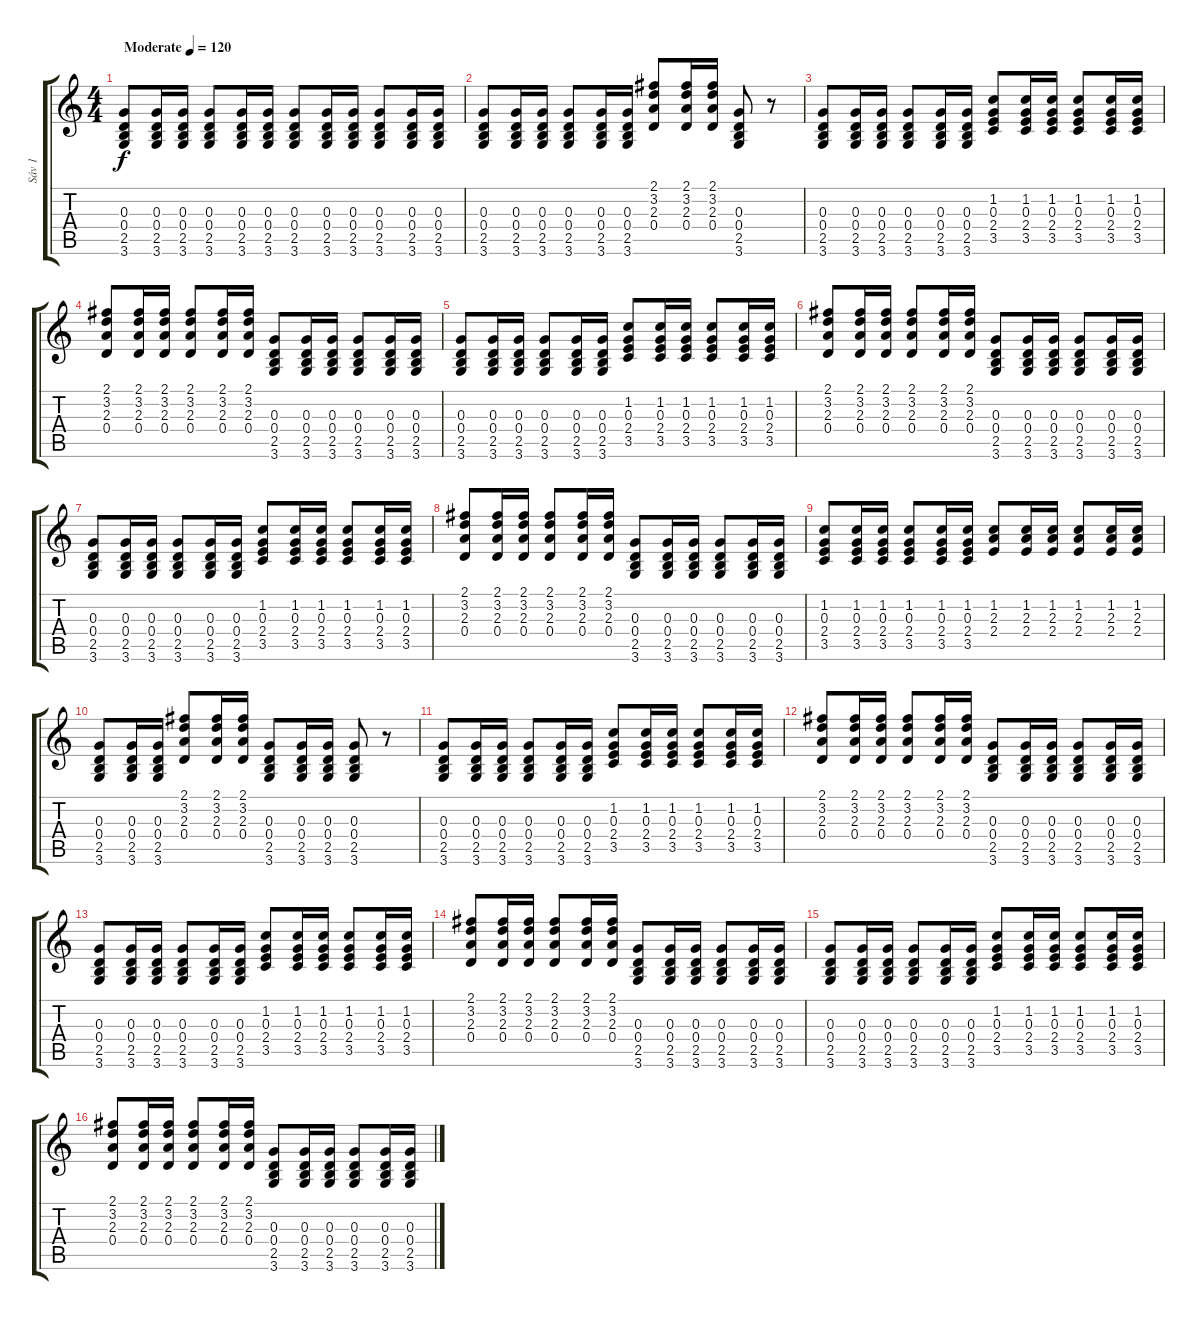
\track ("Sáv 1" "Sáv 1") {instrument acousticguitarsteel}
\staff {score tabs}
\tuning (E4 B3 G3 D3 A2 E2) {hide}
\ts (4 4)
\tempo (120 "Moderate")
\clef g2
\ks c
(0.3 0.4 2.5 3.6).8{dy f instrument acousticguitarsteel} (0.3 0.4 2.5 3.6).16 (0.3 0.4 2.5 3.6).16 (0.3 0.4 2.5 3.6).8 (0.3 0.4 2.5 3.6).16 (0.3 0.4 2.5 3.6).16 (0.3 0.4 2.5 3.6).8 (0.3 0.4 2.5 3.6).16 (0.3 0.4 2.5 3.6).16 (0.3 0.4 2.5 3.6).8 (0.3 0.4 2.5 3.6).16 (0.3 0.4 2.5 3.6).16 |
(0.3 0.4 2.5 3.6).8 (0.3 0.4 2.5 3.6).16 (0.3 0.4 2.5 3.6).16 (0.3 0.4 2.5 3.6).8 (0.3 0.4 2.5 3.6).16 (0.3 0.4 2.5 3.6).16 (2.1 3.2 2.3 0.4).8 (2.1 3.2 2.3 0.4).16 (2.1 3.2 2.3 0.4).16 (0.3 0.4 2.5 3.6).8 r.8 |
(0.3 0.4 2.5 3.6).8 (0.3 0.4 2.5 3.6).16 (0.3 0.4 2.5 3.6).16 (0.3 0.4 2.5 3.6).8 (0.3 0.4 2.5 3.6).16 (0.3 0.4 2.5 3.6).16 (1.2 0.3 2.4 3.5).8 (1.2 0.3 2.4 3.5).16 (1.2 0.3 2.4 3.5).16 (1.2 0.3 2.4 3.5).8 (1.2 0.3 2.4 3.5).16 (1.2 0.3 2.4 3.5).16 |
(2.1 3.2 2.3 0.4).8 (2.1 3.2 2.3 0.4).16 (2.1 3.2 2.3 0.4).16 (2.1 3.2 2.3 0.4).8 (2.1 3.2 2.3 0.4).16 (2.1 3.2 2.3 0.4).16 (0.3 0.4 2.5 3.6).8 (0.3 0.4 2.5 3.6).16 (0.3 0.4 2.5 3.6).16 (0.3 0.4 2.5 3.6).8 (0.3 0.4 2.5 3.6).16 (0.3 0.4 2.5 3.6).16 |
(0.3 0.4 2.5 3.6).8 (0.3 0.4 2.5 3.6).16 (0.3 0.4 2.5 3.6).16 (0.3 0.4 2.5 3.6).8 (0.3 0.4 2.5 3.6).16 (0.3 0.4 2.5 3.6).16 (1.2 0.3 2.4 3.5).8 (1.2 0.3 2.4 3.5).16 (1.2 0.3 2.4 3.5).16 (1.2 0.3 2.4 3.5).8 (1.2 0.3 2.4 3.5).16 (1.2 0.3 2.4 3.5).16 |
(2.1 3.2 2.3 0.4).8 (2.1 3.2 2.3 0.4).16 (2.1 3.2 2.3 0.4).16 (2.1 3.2 2.3 0.4).8 (2.1 3.2 2.3 0.4).16 (2.1 3.2 2.3 0.4).16 (0.3 0.4 2.5 3.6).8 (0.3 0.4 2.5 3.6).16 (0.3 0.4 2.5 3.6).16 (0.3 0.4 2.5 3.6).8 (0.3 0.4 2.5 3.6).16 (0.3 0.4 2.5 3.6).16 |
(0.3 0.4 2.5 3.6).8 (0.3 0.4 2.5 3.6).16 (0.3 0.4 2.5 3.6).16 (0.3 0.4 2.5 3.6).8 (0.3 0.4 2.5 3.6).16 (0.3 0.4 2.5 3.6).16 (1.2 0.3 2.4 3.5).8 (1.2 0.3 2.4 3.5).16 (1.2 0.3 2.4 3.5).16 (1.2 0.3 2.4 3.5).8 (1.2 0.3 2.4 3.5).16 (1.2 0.3 2.4 3.5).16 |
(2.1 3.2 2.3 0.4).8 (2.1 3.2 2.3 0.4).16 (2.1 3.2 2.3 0.4).16 (2.1 3.2 2.3 0.4).8 (2.1 3.2 2.3 0.4).16 (2.1 3.2 2.3 0.4).16 (0.3 0.4 2.5 3.6).8 (0.3 0.4 2.5 3.6).16 (0.3 0.4 2.5 3.6).16 (0.3 0.4 2.5 3.6).8 (0.3 0.4 2.5 3.6).16 (0.3 0.4 2.5 3.6).16 |
(1.2 0.3 2.4 3.5).8 (1.2 0.3 2.4 3.5).16 (1.2 0.3 2.4 3.5).16 (1.2 0.3 2.4 3.5).8 (1.2 0.3 2.4 3.5).16 (1.2 0.3 2.4 3.5).16 (1.2 2.3 2.4).8 (1.2 2.3 2.4).16 (1.2 2.3 2.4).16 (1.2 2.3 2.4).8 (1.2 2.3 2.4).16 (1.2 2.3 2.4).16 |
(0.3 0.4 2.5 3.6).8 (0.3 0.4 2.5 3.6).16 (0.3 0.4 2.5 3.6).16 (2.1 3.2 2.3 0.4).8 (2.1 3.2 2.3 0.4).16 (2.1 3.2 2.3 0.4).16 (0.3 0.4 2.5 3.6).8 (0.3 0.4 2.5 3.6).16 (0.3 0.4 2.5 3.6).16 (0.3 0.4 2.5 3.6).8 r.8 |
(0.3 0.4 2.5 3.6).8 (0.3 0.4 2.5 3.6).16 (0.3 0.4 2.5 3.6).16 (0.3 0.4 2.5 3.6).8 (0.3 0.4 2.5 3.6).16 (0.3 0.4 2.5 3.6).16 (1.2 0.3 2.4 3.5).8 (1.2 0.3 2.4 3.5).16 (1.2 0.3 2.4 3.5).16 (1.2 0.3 2.4 3.5).8 (1.2 0.3 2.4 3.5).16 (1.2 0.3 2.4 3.5).16 |
(2.1 3.2 2.3 0.4).8 (2.1 3.2 2.3 0.4).16 (2.1 3.2 2.3 0.4).16 (2.1 3.2 2.3 0.4).8 (2.1 3.2 2.3 0.4).16 (2.1 3.2 2.3 0.4).16 (0.3 0.4 2.5 3.6).8 (0.3 0.4 2.5 3.6).16 (0.3 0.4 2.5 3.6).16 (0.3 0.4 2.5 3.6).8 (0.3 0.4 2.5 3.6).16 (0.3 0.4 2.5 3.6).16 |
(0.3 0.4 2.5 3.6).8 (0.3 0.4 2.5 3.6).16 (0.3 0.4 2.5 3.6).16 (0.3 0.4 2.5 3.6).8 (0.3 0.4 2.5 3.6).16 (0.3 0.4 2.5 3.6).16 (1.2 0.3 2.4 3.5).8 (1.2 0.3 2.4 3.5).16 (1.2 0.3 2.4 3.5).16 (1.2 0.3 2.4 3.5).8 (1.2 0.3 2.4 3.5).16 (1.2 0.3 2.4 3.5).16 |
(2.1 3.2 2.3 0.4).8 (2.1 3.2 2.3 0.4).16 (2.1 3.2 2.3 0.4).16 (2.1 3.2 2.3 0.4).8 (2.1 3.2 2.3 0.4).16 (2.1 3.2 2.3 0.4).16 (0.3 0.4 2.5 3.6).8 (0.3 0.4 2.5 3.6).16 (0.3 0.4 2.5 3.6).16 (0.3 0.4 2.5 3.6).8 (0.3 0.4 2.5 3.6).16 (0.3 0.4 2.5 3.6).16 |
(0.3 0.4 2.5 3.6).8 (0.3 0.4 2.5 3.6).16 (0.3 0.4 2.5 3.6).16 (0.3 0.4 2.5 3.6).8 (0.3 0.4 2.5 3.6).16 (0.3 0.4 2.5 3.6).16 (1.2 0.3 2.4 3.5).8 (1.2 0.3 2.4 3.5).16 (1.2 0.3 2.4 3.5).16 (1.2 0.3 2.4 3.5).8 (1.2 0.3 2.4 3.5).16 (1.2 0.3 2.4 3.5).16 |
(2.1 3.2 2.3 0.4).8 (2.1 3.2 2.3 0.4).16 (2.1 3.2 2.3 0.4).16 (2.1 3.2 2.3 0.4).8 (2.1 3.2 2.3 0.4).16 (2.1 3.2 2.3 0.4).16 (0.3 0.4 2.5 3.6).8 (0.3 0.4 2.5 3.6).16 (0.3 0.4 2.5 3.6).16 (0.3 0.4 2.5 3.6).8 (0.3 0.4 2.5 3.6).16 (0.3 0.4 2.5 3.6).16
